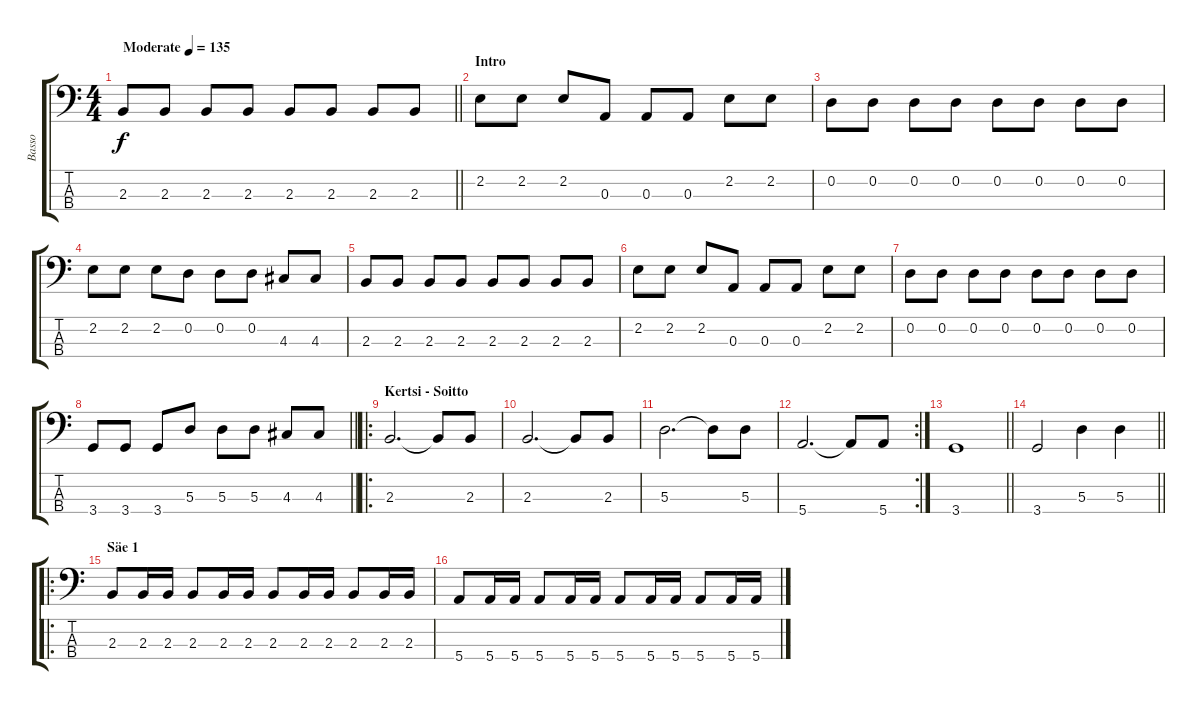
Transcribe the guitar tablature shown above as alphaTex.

\track ("Basso" "Basso") {instrument electricbassfinger}
\staff {score tabs}
\tuning (G2 D2 A1 E1) {hide}
\ts (4 4)
\tempo (135 "Moderate")
\clef f4
\barLineRight lightlight
\ks c
2.3.8{dy f instrument electricbassfinger} 2.3.8 2.3.8 2.3.8 2.3.8 2.3.8 2.3.8 2.3.8 |
\section ("" "Intro")
2.2.8 2.2.8 2.2.8 0.3.8 0.3.8 0.3.8 2.2.8 2.2.8 |
0.2.8 0.2.8 0.2.8 0.2.8 0.2.8 0.2.8 0.2.8 0.2.8 |
2.2.8 2.2.8 2.2.8 0.2.8 0.2.8 0.2.8 4.3.8 4.3.8 |
2.3.8 2.3.8 2.3.8 2.3.8 2.3.8 2.3.8 2.3.8 2.3.8 |
2.2.8 2.2.8 2.2.8 0.3.8 0.3.8 0.3.8 2.2.8 2.2.8 |
0.2.8 0.2.8 0.2.8 0.2.8 0.2.8 0.2.8 0.2.8 0.2.8 |
\barLineRight lightlight
3.4.8 3.4.8 3.4.8 5.3.8 5.3.8 5.3.8 4.3.8 4.3.8 |
\ro
\section ("" "Kertsi - Soitto")
2.3.2{d} 2.3{t}.8 2.3.8 |
2.3.2{d} 2.3{t}.8 2.3.8 |
5.3.2{d} 5.3{t}.8 5.3.8 |
\rc 2
5.4.2{d} 5.4{t}.8 5.4.8 |
\barLineRight lightlight
3.4.1 |
\barLineRight lightlight
3.4.2 5.3.4 5.3.4 |
\ro
\section ("" "Säe 1")
2.3.8 2.3.16 2.3.16 2.3.8 2.3.16 2.3.16 2.3.8 2.3.16 2.3.16 2.3.8 2.3.16 2.3.16 |
5.4.8 5.4.16 5.4.16 5.4.8 5.4.16 5.4.16 5.4.8 5.4.16 5.4.16 5.4.8 5.4.16 5.4.16
